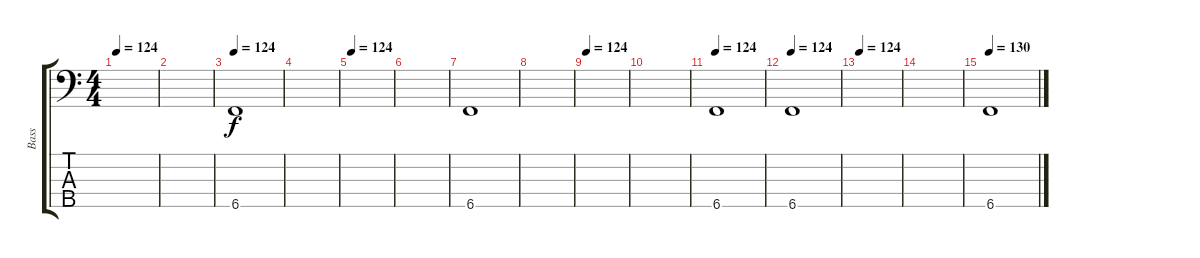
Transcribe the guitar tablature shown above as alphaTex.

\track ("Bass" "Bass") {instrument fretlessbass}
\staff {score tabs}
\tuning (G2 D2 A1 E1 B0) {hide}
\ts (4 4)
\tempo 124
\clef f4
\ks c
|
|
\tempo 124
6.5.1 |
|
\tempo 124
|
|
6.5.1 |
|
\tempo 124
|
|
\tempo 124
6.5.1 |
\tempo 124
6.5.1 |
\tempo 124
|
|
\tempo 130
6.5.1
